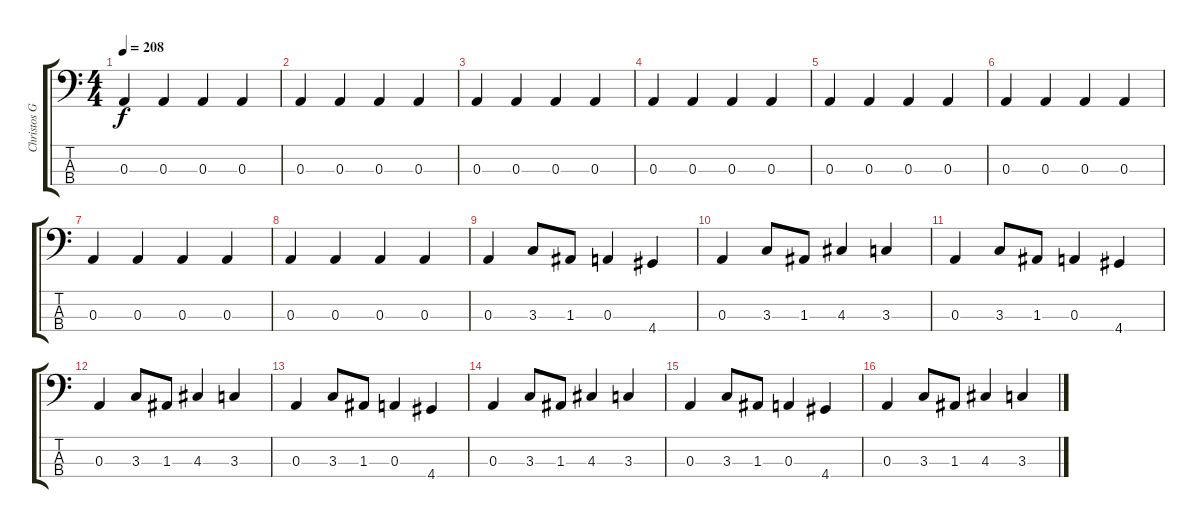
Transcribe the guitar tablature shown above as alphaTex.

\track ("Christos Giannakis" "Christos G") {instrument electricbassfinger}
\staff {score tabs}
\tuning (G2 D2 A1 E1) {hide}
\ts (4 4)
\tempo 208
\clef f4
\ks c
0.3.4{dy f} 0.3.4 0.3.4 0.3.4 |
0.3.4 0.3.4 0.3.4 0.3.4 |
0.3.4 0.3.4 0.3.4 0.3.4 |
0.3.4 0.3.4 0.3.4 0.3.4 |
0.3.4 0.3.4 0.3.4 0.3.4 |
0.3.4 0.3.4 0.3.4 0.3.4 |
0.3.4 0.3.4 0.3.4 0.3.4 |
0.3.4 0.3.4 0.3.4 0.3.4 |
0.3.4 3.3.8 1.3.8 0.3.4 4.4.4 |
0.3.4 3.3.8 1.3.8 4.3.4 3.3.4 |
0.3.4 3.3.8 1.3.8 0.3.4 4.4.4 |
0.3.4 3.3.8 1.3.8 4.3.4 3.3.4 |
0.3.4 3.3.8 1.3.8 0.3.4 4.4.4 |
0.3.4 3.3.8 1.3.8 4.3.4 3.3.4 |
0.3.4 3.3.8 1.3.8 0.3.4 4.4.4 |
0.3.4 3.3.8 1.3.8 4.3.4 3.3.4
